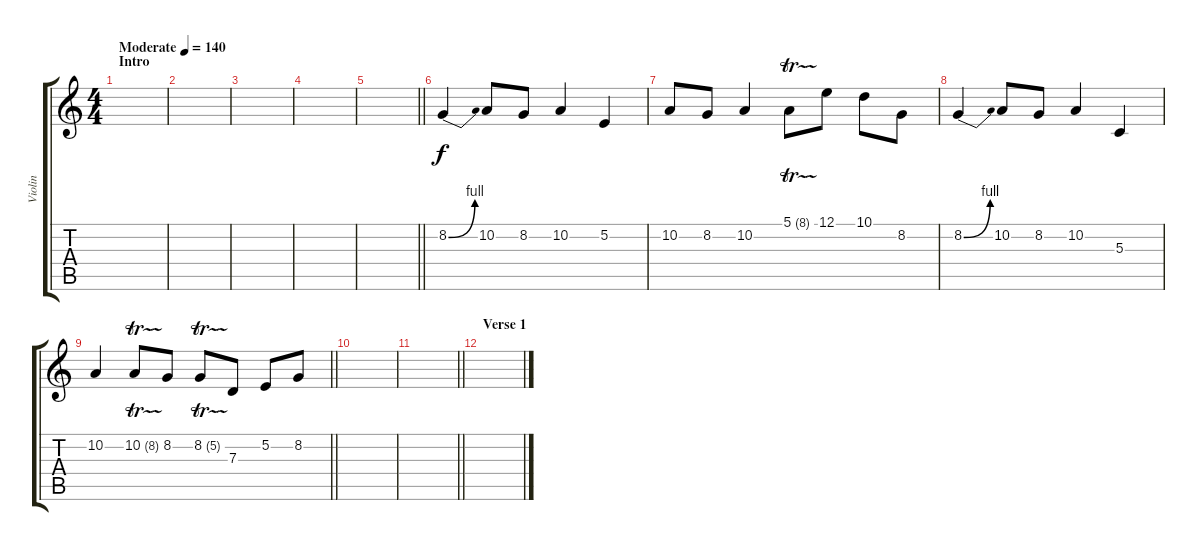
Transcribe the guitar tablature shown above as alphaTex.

\track ("Violin" "Violin") {instrument violin}
\staff {score tabs}
\tuning (E4 B3 G3 D3 A2 E2) {hide}
\ts (4 4)
\section ("" "Intro")
\tempo (140 "Moderate")
\clef g2
\ks c
|
|
|
|
\barLineRight lightlight
|
8.2{be (bend 0 0 60 4)}.4 10.2.8 8.2.8 10.2.4 5.2.4 |
10.2.8 8.2.8 10.2.4 5.1{tr (8 16)}.8 12.1.8 10.1.8 8.2.8 |
8.2{be (bend 0 0 60 4)}.4 10.2.8 8.2.8 10.2.4 5.3.4 |
\barLineRight lightlight
10.2.4 10.2{tr (8 32)}.8 8.2.8 8.2{tr (5 32)}.8 7.3.8 5.2.8 8.2.8 |
|
\barLineRight lightlight
|
\section ("" "Verse 1")
